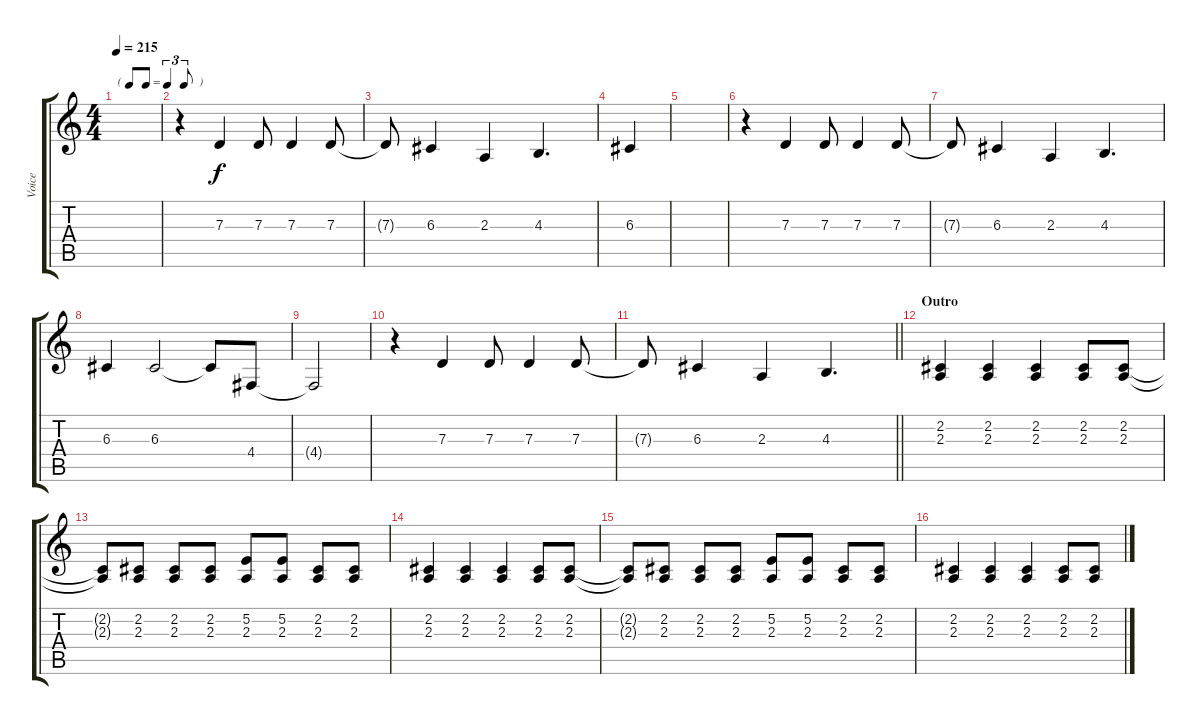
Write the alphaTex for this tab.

\track ("Voice" "Voice") {instrument lead6voice}
\staff {score tabs}
\tuning (E4 B3 G3 D3 A2 E2) {hide}
\ts (4 4)
\tf triplet8th
\tempo 215
\clef g2
\ks c
|
r.4 7.3.4 7.3.8 7.3.4 7.3.8 |
7.3{t}.8 6.3.4 2.3.4 4.3.4{d} |
6.3.4 |
|
r.4 7.3.4 7.3.8 7.3.4 7.3.8 |
7.3{t}.8 6.3.4 2.3.4 4.3.4{d} |
6.3.4 6.3.2 6.3{t}.8 4.4.8 |
4.4{t}.2 |
r.4 7.3.4 7.3.8 7.3.4 7.3.8 |
\barLineRight lightlight
7.3{t}.8 6.3.4 2.3.4 4.3.4{d} |
\section ("" "Outro")
(2.2 2.3).4 (2.2 2.3).4 (2.2 2.3).4 (2.2 2.3).8 (2.2 2.3).8 |
(2.2{t} 2.3{t}).8 (2.2 2.3).8 (2.2 2.3).8 (2.2 2.3).8 (5.2 2.3).8 (5.2 2.3).8 (2.2 2.3).8 (2.2 2.3).8 |
(2.2 2.3).4 (2.2 2.3).4 (2.2 2.3).4 (2.2 2.3).8 (2.2 2.3).8 |
(2.2{t} 2.3{t}).8 (2.2 2.3).8 (2.2 2.3).8 (2.2 2.3).8 (5.2 2.3).8 (5.2 2.3).8 (2.2 2.3).8 (2.2 2.3).8 |
(2.2 2.3).4 (2.2 2.3).4 (2.2 2.3).4 (2.2 2.3).8 (2.2 2.3).8
